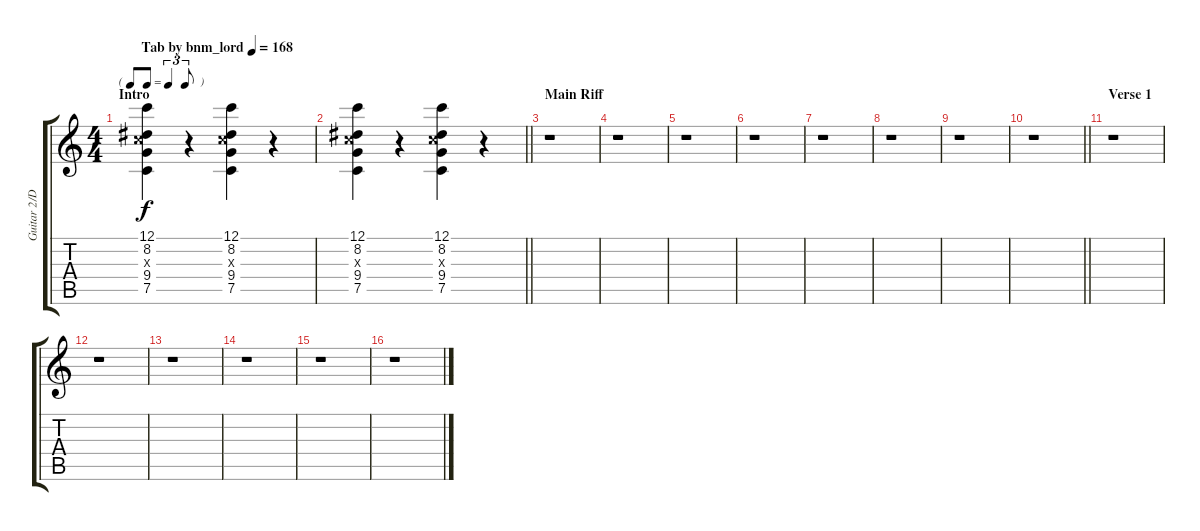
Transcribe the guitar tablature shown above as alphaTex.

\track ("Guitar 2/Drone Vocals/Brass" "Guitar 2/D") {instrument distortionguitar bank 255}
\staff {score tabs}
\tuning (C4 G3 Eb3 Bb2 F2 C2) {hide}
\ts (4 4)
\tf triplet8th
\section ("" "Intro")
\tempo (168 "Tab by bnm_lord")
\clef g2
\ks c
(12.1 8.2 9.3{x} 9.4 7.5).4{dy f instrument distortionguitar} r.4 (12.1 8.2 9.3{x} 9.4 7.5).4 r.4 |
\barLineRight lightlight
(12.1 8.2 9.3{x} 9.4 7.5).4 r.4 (12.1 8.2 9.3{x} 9.4 7.5).4 r.4 |
\section ("" "Main Riff")
r.1 |
r.1 |
r.1 |
r.1 |
r.1 |
r.1 |
r.1 |
\barLineRight lightlight
r.1 |
\section ("" "Verse 1")
r.1 |
r.1 |
r.1 |
r.1 |
r.1 |
r.1
